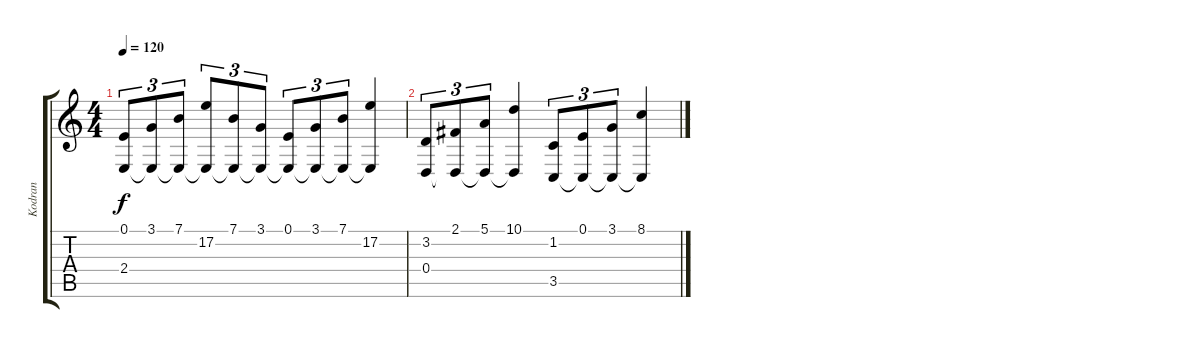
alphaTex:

\track ("Kodran" "Kodran") {instrument tremolostrings}
\staff {score tabs}
\tuning (E4 B3 G3 D3 A2 E2) {hide}
\ts (4 4)
\tempo 120
\clef g2
\ks c
(0.1 2.4).8{tu (3 2) dy f} (3.1 2.4{t}).8{tu (3 2)} (7.1 2.4{t}).8{tu (3 2)} (17.2 2.4{t}).8{tu (3 2)} (7.1 2.4{t}).8{tu (3 2)} (3.1 2.4{t}).8{tu (3 2)} (0.1 2.4{t}).8{tu (3 2)} (3.1 2.4{t}).8{tu (3 2)} (7.1 2.4{t}).8{tu (3 2)} (17.2 2.4{t}).4 |
(3.2 0.4).8{tu (3 2)} (2.1 0.4{t}).8{tu (3 2)} (5.1 0.4{t}).8{tu (3 2)} (10.1 0.4{t}).4 (1.2 3.5).8{tu (3 2)} (0.1 3.5{t}).8{tu (3 2)} (3.1 3.5{t}).8{tu (3 2)} (8.1 3.5{t}).4
